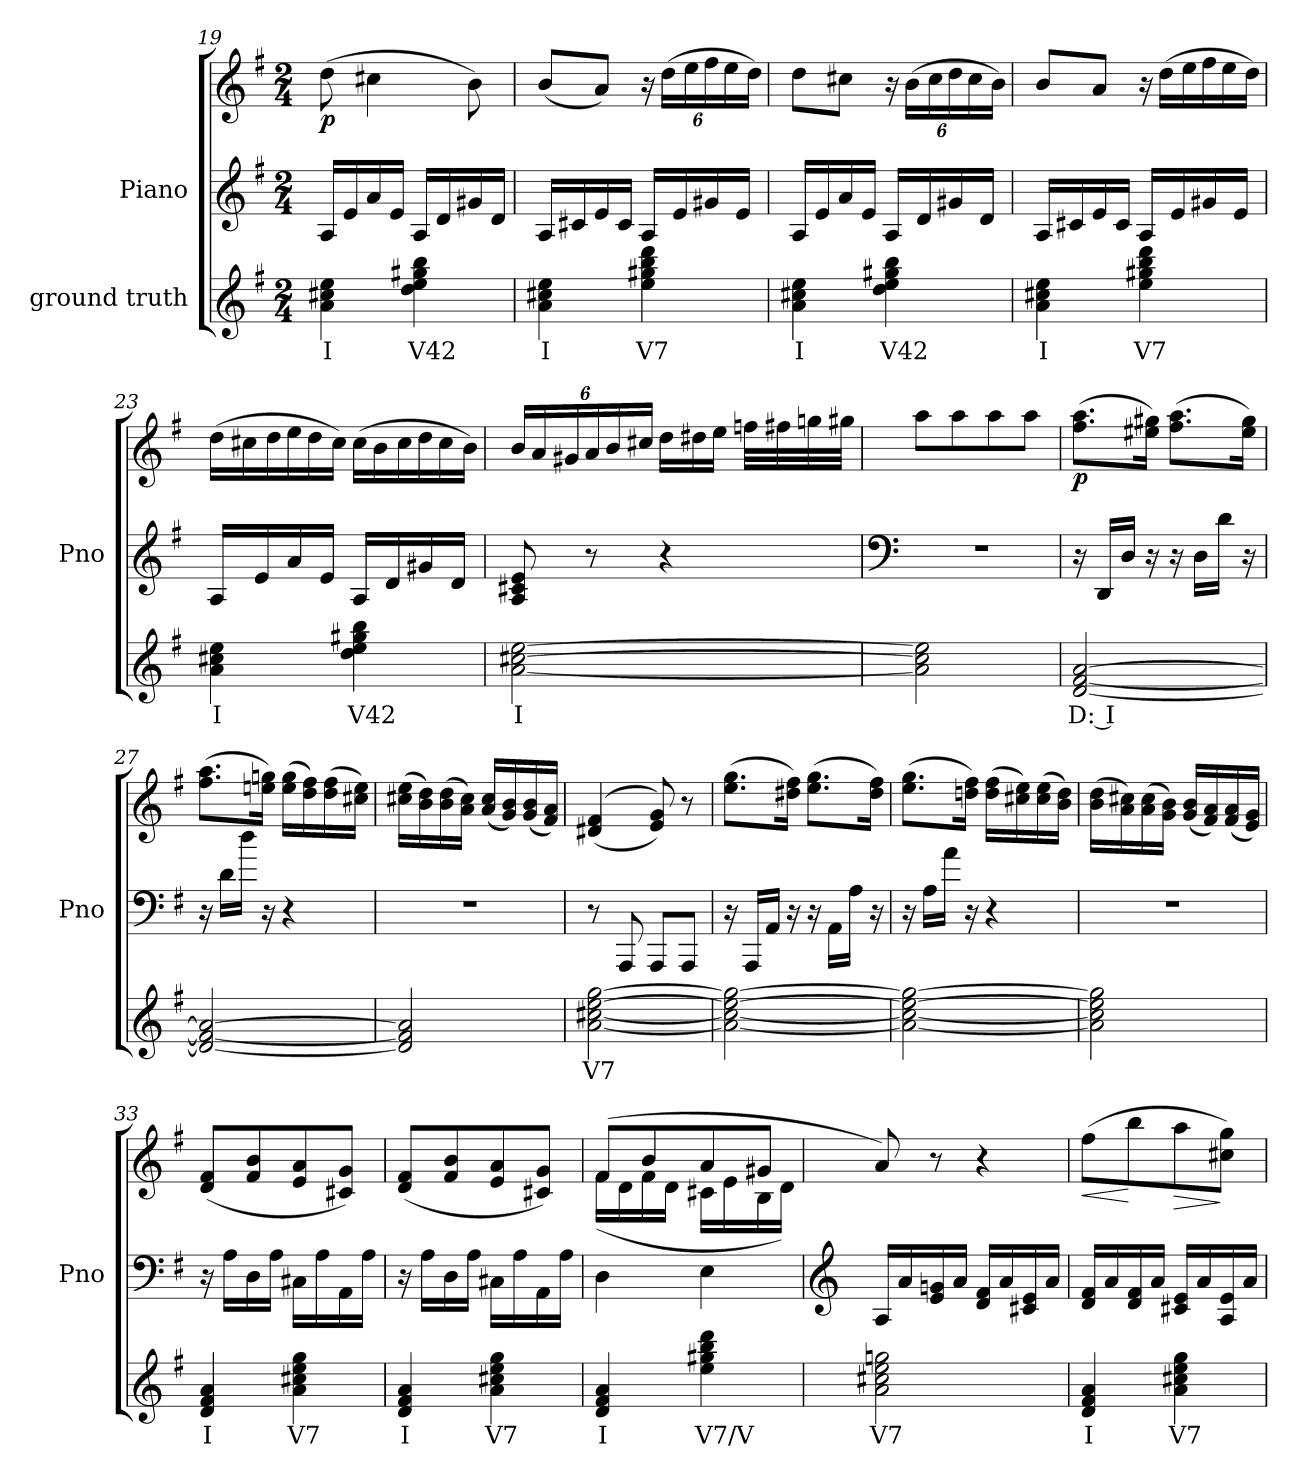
**kern	**text	**kern	**kern	**dynam
*part2	*part2	*part1	*part1	*part1
*staff3	*staff3	*staff2	*staff1	*staff1/2
*I"ground truth	*	*I"Piano	*	*
*	*	*I'Pno	*	*
*	*	*clefG2	*clefG2	*
*k[f#]	*	*k[f#]	*k[f#]	*
*G:	*	*G:	*G:	*
*M2/4	*	*M2/4	*M2/4	*
=19	=19	=19	=19	=19
!	!	!	!	!LO:DY:b
4a 4cc#X 4ee	I	16A/LL	(>8dd\	p
.	.	16e/	.	.
.	.	16a/	4cc#X\	.
.	.	16e/JJ	.	.
4dd 4ee 4gg#X 4bb	V42	16A/LL	.	.
.	.	16d/	.	.
.	.	16g#X/	8b\)	.
.	.	16d/JJ	.	.
!!LO:LB:g=z
=20	=20	=20	=20	=20
4a 4cc#X 4ee	I	16A/LL	(<8b/L	.
.	.	16c#X/	.	.
.	.	16e/	8a/J)	.
.	.	16c#/JJ	.	.
*	*	*	*Xbrackettup	*
4ee 4gg#X 4bb 4ddd	V7	16A/LL	24r	.
.	.	.	(>24dd\LL	.
.	.	16e/	.	.
.	.	.	24ee\	.
.	.	16g#X/	24ff#\	.
.	.	.	24ee\	.
.	.	16e/JJ	.	.
.	.	.	24dd\JJ)	.
=21	=21	=21	=21	=21
4a 4cc#X 4ee	I	16A/LL	8dd\L	.
.	.	16e/	.	.
.	.	16a/	8cc#X\J	.
.	.	16e/JJ	.	.
4dd 4ee 4gg#X 4bb	V42	16A/LL	24r	.
.	.	.	(>24b\LL	.
.	.	16d/	.	.
.	.	.	24cc#\	.
.	.	16g#X/	24dd\	.
.	.	.	24cc#\	.
.	.	16d/JJ	.	.
.	.	.	24b\JJ)	.
=22	=22	=22	=22	=22
4a 4cc#X 4ee	I	16A/LL	8b/L	.
.	.	16c#X/	.	.
.	.	16e/	8a/J	.
.	.	16c#/JJ	.	.
*	*	*	*Xtuplet	*
4ee 4gg#X 4bb 4ddd	V7	16A/LL	24r	.
.	.	.	(>24dd\LL	.
.	.	16e/	.	.
.	.	.	24ee\	.
.	.	16g#X/	24ff#\	.
.	.	.	24ee\	.
.	.	16e/JJ	.	.
.	.	.	24dd\JJ)	.
!!LO:PB:g=z
=23	=23	=23	=23	=23
4a 4cc#X 4ee	I	16A/LL	(>24dd\LL	.
.	.	.	24cc#X\	.
.	.	16e/	.	.
.	.	.	24dd\	.
.	.	16a/	24ee\	.
.	.	.	24dd\	.
.	.	16e/JJ	.	.
.	.	.	24cc#\JJ)	.
4dd 4ee 4gg#X 4bb	V42	16A/LL	(>24cc#\LL	.
.	.	.	24b\	.
.	.	16d/	.	.
.	.	.	24cc#\	.
.	.	16g#X/	24dd\	.
.	.	.	24cc#\	.
.	.	16d/JJ	.	.
.	.	.	24b\JJ)	.
=24	=24	=24	=24	=24
*	*	*	*tuplet	*
[2a [2cc#X [2ee	I	8A/ 8c#X/ 8e/	24b/LL	.
.	.	.	24a/	.
.	.	.	24g#X/	.
.	.	8r	24a/	.
.	.	.	24b/	.
.	.	.	24cc#X/JJ	.
*	*	*	*Xtuplet	*
.	.	4r	24dd\LL	.
.	.	.	24dd#X\	.
.	.	.	24ee\JJ	.
.	.	.	32ffn\LLL	.
.	.	.	32ff#X\	.
.	.	.	32ggn\	.
.	.	.	32gg#X\JJJ	.
=25	=25	=25	=25	=25
*	*	*clefF4	*	*
2a] 2cc#] 2ee]	.	2r	8aa\L	.
.	.	.	8aa\	.
.	.	.	8aa\	.
.	.	.	8aa\J	.
!!LO:LB:g=z
=26	=26	=26	=26	=26
!	!	!	!	!LO:DY:b
[2d [2f# [2a	D: I	16r	(>8.ff#\ 8.aa\L	p
.	.	16DD/LL	.	.
.	.	16D/JJ	.	.
.	.	16r	16ee#X\ 16gg#X\Jk)	.
.	.	16r	(>8.ff#\ 8.aa\L	.
.	.	16D\LL	.	.
.	.	16d\JJ	.	.
.	.	16r	16ee#\ 16gg#\Jk)	.
=27	=27	=27	=27	=27
2d_ 2f#_ 2a_	.	16r	(>8.ff#\ 8.aa\L	.
.	.	16d\LL	.	.
.	.	16dd\JJ	.	.
.	.	16r	16een\ 16ggn\Jk)	.
.	.	4r	(>16ee\ 16gg\LL	.
.	.	.	16dd\ 16ff#\)	.
.	.	.	(>16dd\ 16ff#\	.
.	.	.	16cc#X\ 16ee\JJ)	.
=28	=28	=28	=28	=28
2d] 2f#] 2a]	.	2r	(>16cc#X\ 16ee\LL	.
.	.	.	16b\ 16dd\)	.
.	.	.	(>16b\ 16dd\	.
.	.	.	16a\ 16cc#\JJ)	.
.	.	.	(<16a/ 16cc#/LL	.
.	.	.	16g/ 16b/)	.
.	.	.	(<16g/ 16b/	.
.	.	.	16f#/ 16a/JJ)	.
=29	=29	=29	=29	=29
[2a [2cc#X [2ee [2gg	V7	8r	(<(<4d#X/ 4f#/	.
.	.	8AAA/	.	.
.	.	8AAA/L	8e/ 8g/))	.
.	.	8AAA/J	8r	.
=30	=30	=30	=30	=30
2a_ 2cc#_ 2ee_ 2gg_	.	16r	(>8.ee\ 8.gg\L	.
.	.	16AAA/LL	.	.
.	.	16AA/JJ	.	.
.	.	16r	16dd#X\ 16ff#\Jk)	.
.	.	16r	(>8.ee\ 8.gg\L	.
.	.	16AA\LL	.	.
.	.	16A\JJ	.	.
.	.	16r	16dd#\ 16ff#\Jk)	.
=31	=31	=31	=31	=31
2a_ 2cc#_ 2ee_ 2gg_	.	16r	(>8.ee\ 8.gg\L	.
.	.	16A\LL	.	.
.	.	16a\JJ	.	.
.	.	16r	16ddn\ 16ff#\Jk)	.
.	.	4r	(>16dd\ 16ff#\LL	.
.	.	.	16cc#X\ 16ee\)	.
.	.	.	(>16cc#\ 16ee\	.
.	.	.	16b\ 16dd\JJ)	.
!!LO:LB:g=z
=32	=32	=32	=32	=32
2a] 2cc#] 2ee] 2gg]	.	2r	(>16b\ 16dd\LL	.
.	.	.	16a\ 16cc#X\)	.
.	.	.	(>16a\ 16cc#\	.
.	.	.	16g\ 16b\JJ)	.
.	.	.	(<16g/ 16b/LL	.
.	.	.	16f#/ 16a/)	.
.	.	.	(<16f#/ 16a/	.
.	.	.	16e/ 16g/JJ)	.
=33	=33	=33	=33	=33
4d 4f# 4a	I	16r	(<8d/ 8f#/L	.
.	.	16A\LL	.	.
.	.	16D\	8f#/ 8b/	.
.	.	16A\JJ	.	.
4a 4cc#X 4ee 4gg	V7	16C#X\LL	8e/ 8a/	.
.	.	16A\	.	.
.	.	16AA\	8c#X/ 8g/J)	.
.	.	16A\JJ	.	.
=34	=34	=34	=34	=34
4d 4f# 4a	I	16r	(<8d/ 8f#/L	.
.	.	16A\LL	.	.
.	.	16D\	8f#/ 8b/	.
.	.	16A\JJ	.	.
4a 4cc#X 4ee 4gg	V7	16C#X\LL	8e/ 8a/	.
.	.	16A\	.	.
.	.	16AA\	8c#X/ 8g/J)	.
.	.	16A\JJ	.	.
=35	=35	=35	=35	=35
*	*	*	*^	*
4d 4f# 4a	I	4D\	(>8f#/L	(<16f#\LL	.
.	.	.	.	16d\	.
.	.	.	8b/	16f#\	.
.	.	.	.	16d\JJ	.
4ee 4gg#X 4bb 4ddd	V7/V	4E\	8a/	16c#X\LL	.
.	.	.	.	16e\	.
.	.	.	8g#X/J	16B\	.
.	.	.	.	16d\JJ)	.
*	*	*	*v	*v	*
=36	=36	=36	=36	=36
*	*	*clefG2	*	*
2a 2cc#X 2ee 2ggn	V7	16A/LL	8a/)	.
.	.	16a/	.	.
.	.	16e/ 16gn/	8r	.
.	.	16a/JJ	.	.
.	.	16d/ 16f#/LL	4r	.
.	.	16a/	.	.
.	.	16c#X/ 16e/	.	.
.	.	16a/JJ	.	.
!!LO:LB:g=z
=37	=37	=37	=37	=37
!	!	!	!	!LO:HP:b
4d 4f# 4a	I	16d/ 16f#/LL	(>8ff#\L	<
.	.	16a/	.	.
.	.	16d/ 16f#/	8bb\	[
.	.	16a/JJ	.	.
!	!	!	!	!LO:HP:b
4a 4cc#X 4ee 4gg	V7	16c#X/ 16e/LL	8aa\	>
.	.	16a/	.	.
.	.	16A/ 16e/	8cc#X\ 8gg\J)	]
.	.	16a/JJ	.	.
=	=	=	=	=
*-	*-	*-	*-	*-
